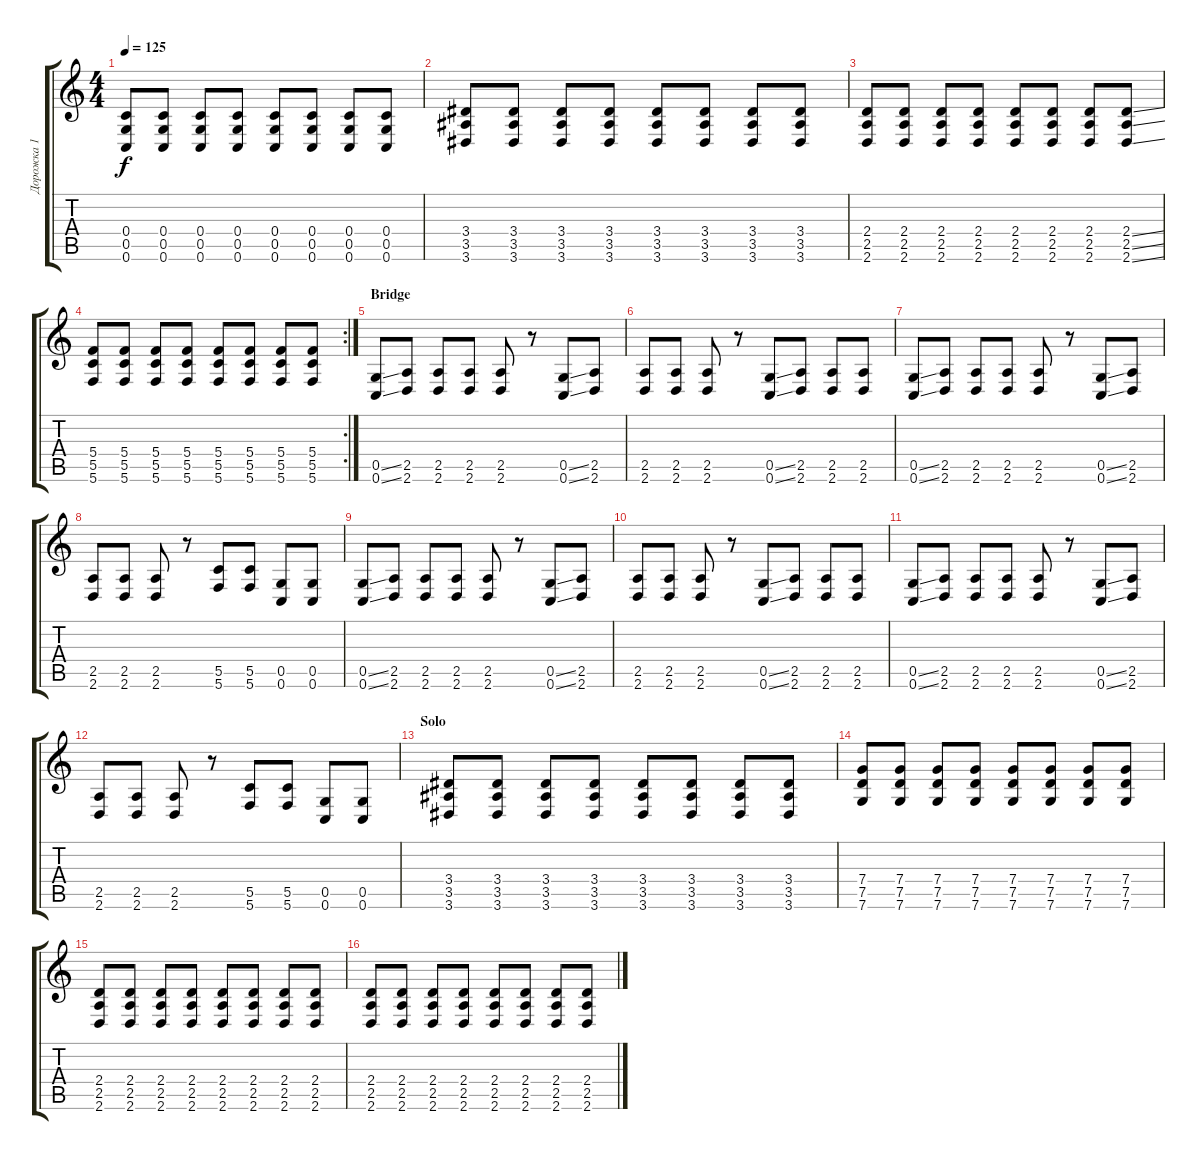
\track ("Дорожка 1" "Дорожка 1") {instrument overdrivenguitar}
\staff {score tabs}
\tuning (E4 B3 G3 C3 G2 C2) {hide}
\ts (4 4)
\tempo 125
\clef g2
\ks c
(0.4 0.5 0.6).8{dy f} (0.4 0.5 0.6).8 (0.4 0.5 0.6).8 (0.4 0.5 0.6).8 (0.4 0.5 0.6).8 (0.4 0.5 0.6).8 (0.4 0.5 0.6).8 (0.4 0.5 0.6).8 |
(3.4 3.5 3.6).8 (3.4 3.5 3.6).8 (3.4 3.5 3.6).8 (3.4 3.5 3.6).8 (3.4 3.5 3.6).8 (3.4 3.5 3.6).8 (3.4 3.5 3.6).8 (3.4 3.5 3.6).8 |
(2.4 2.5 2.6).8 (2.4 2.5 2.6).8 (2.4 2.5 2.6).8 (2.4 2.5 2.6).8 (2.4 2.5 2.6).8 (2.4 2.5 2.6).8 (2.4 2.5 2.6).8 (2.4{ss} 2.5{ss} 2.6{ss}).8 |
\rc 2
(5.4 5.5 5.6).8 (5.4 5.5 5.6).8 (5.4 5.5 5.6).8 (5.4 5.5 5.6).8 (5.4 5.5 5.6).8 (5.4 5.5 5.6).8 (5.4 5.5 5.6).8 (5.4 5.5 5.6).8 |
\section ("" "Bridge")
(0.5{ss} 0.6{ss}).8 (2.5 2.6).8 (2.5 2.6).8 (2.5 2.6).8 (2.5 2.6).8 r.8 (0.5{ss} 0.6{ss}).8 (2.5 2.6).8 |
(2.5 2.6).8 (2.5 2.6).8 (2.5 2.6).8 r.8 (0.5{ss} 0.6{ss}).8 (2.5 2.6).8 (2.5 2.6).8 (2.5 2.6).8 |
(0.5{ss} 0.6{ss}).8 (2.5 2.6).8 (2.5 2.6).8 (2.5 2.6).8 (2.5 2.6).8 r.8 (0.5{ss} 0.6{ss}).8 (2.5 2.6).8 |
(2.5 2.6).8 (2.5 2.6).8 (2.5 2.6).8 r.8 (5.5 5.6).8 (5.5 5.6).8 (0.5 0.6).8 (0.5 0.6).8 |
(0.5{ss} 0.6{ss}).8 (2.5 2.6).8 (2.5 2.6).8 (2.5 2.6).8 (2.5 2.6).8 r.8 (0.5{ss} 0.6{ss}).8 (2.5 2.6).8 |
(2.5 2.6).8 (2.5 2.6).8 (2.5 2.6).8 r.8 (0.5{ss} 0.6{ss}).8 (2.5 2.6).8 (2.5 2.6).8 (2.5 2.6).8 |
(0.5{ss} 0.6{ss}).8 (2.5 2.6).8 (2.5 2.6).8 (2.5 2.6).8 (2.5 2.6).8 r.8 (0.5{ss} 0.6{ss}).8 (2.5 2.6).8 |
(2.5 2.6).8 (2.5 2.6).8 (2.5 2.6).8 r.8 (5.5 5.6).8 (5.5 5.6).8 (0.5 0.6).8 (0.5 0.6).8 |
\section ("" "Solo")
(3.4 3.5 3.6).8{volume 13 balance 3 instrument overdrivenguitar} (3.4 3.5 3.6).8 (3.4 3.5 3.6).8 (3.4 3.5 3.6).8 (3.4 3.5 3.6).8 (3.4 3.5 3.6).8 (3.4 3.5 3.6).8 (3.4 3.5 3.6).8 |
(7.4 7.5 7.6).8 (7.4 7.5 7.6).8 (7.4 7.5 7.6).8 (7.4 7.5 7.6).8 (7.4 7.5 7.6).8 (7.4 7.5 7.6).8 (7.4 7.5 7.6).8 (7.4 7.5 7.6).8 |
(2.4 2.5 2.6).8 (2.4 2.5 2.6).8 (2.4 2.5 2.6).8 (2.4 2.5 2.6).8 (2.4 2.5 2.6).8 (2.4 2.5 2.6).8 (2.4 2.5 2.6).8 (2.4 2.5 2.6).8 |
(2.4 2.5 2.6).8 (2.4 2.5 2.6).8 (2.4 2.5 2.6).8 (2.4 2.5 2.6).8 (2.4 2.5 2.6).8 (2.4 2.5 2.6).8 (2.4 2.5 2.6).8 (2.4 2.5 2.6).8
